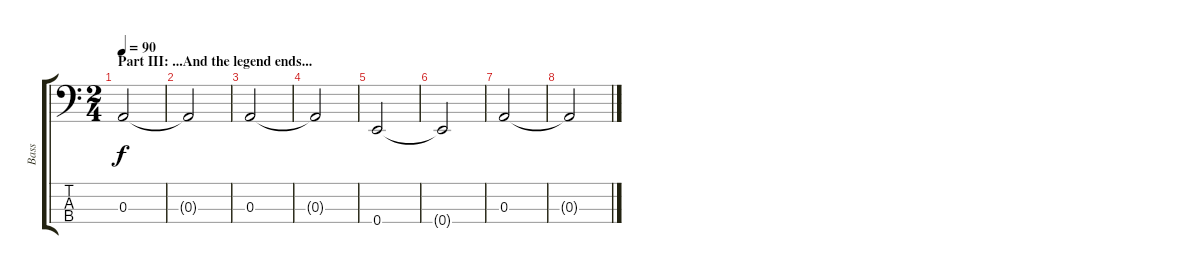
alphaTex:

\track ("Bass" "Bass") {instrument electricbasspick}
\staff {score tabs}
\tuning (G2 D2 A1 E1) {hide}
\ts (2 4)
\section ("" "Part III: ...And the legend ends...")
\tempo 90
\clef f4
\ks c
0.3.2{dy f} |
0.3{t}.2 |
0.3.2 |
0.3{t}.2 |
0.4.2 |
0.4{t}.2 |
0.3.2 |
0.3{t}.2
